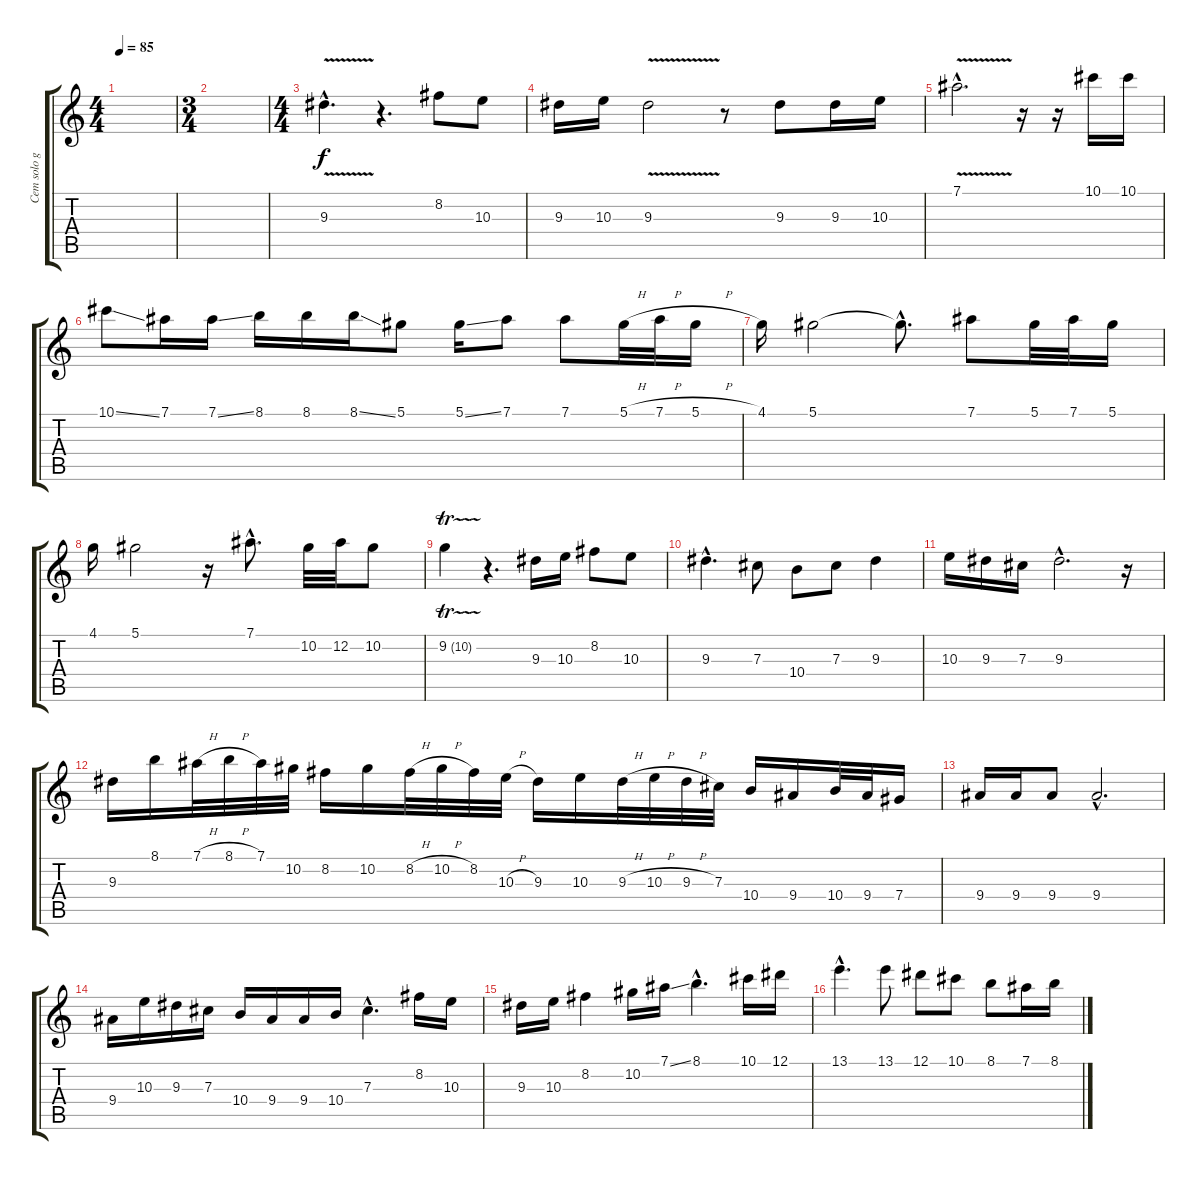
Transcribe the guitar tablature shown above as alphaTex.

\track ("Cem solo gitar" "Cem solo g") {instrument acousticguitarsteel}
\staff {score tabs}
\tuning (Eb4 Bb3 Gb3 Db3 Ab2 Eb2) {hide}
\ts (4 4)
\tempo 85
\clef g2
\ks c
|
\ts (3 4)
|
\ts (4 4)
9.3{v hac}.4{d volume 16} r.4{d} 8.2.8 10.3.8 |
9.3.16 10.3.16 9.3{v}.2 r.8 9.3.8 9.3.16 10.3.16 |
7.1{v hac}.2{d} r.16 r.16 10.1.16 10.1.16 |
10.1{ss}.8 7.1.16 7.1{ss}.16 8.1.16 8.1.16 8.1{ss}.16 5.1.8 5.1{ss}.16 7.1.8 7.1.8 5.1{h}.32 7.1{h}.32 5.1{h}.16 |
4.1.16 5.1.2 5.1{hac t}.8{d} 7.1.8 5.1.32 7.1.32 5.1.16 |
4.1.16 5.1.2 r.16 7.1{hac}.8{d} 10.2.32 12.2.32 10.2.8 |
9.2{tr (10 32)}.4 r.4{d} 9.3.16 10.3.16 8.2.8 10.3.8 |
9.3{hac}.4{d} 7.3.8 10.4.8 7.3.8 9.3.4 |
10.3.16 9.3.16 7.3.16 9.3{hac}.2{d} r.16 |
9.3.16 8.1.16 7.1{h}.32 8.1{h}.32 7.1.32 10.2.32 8.2.16 10.2.16 8.2{h}.32 10.2{h}.32 8.2.32 10.3{h}.32 9.3.16 10.3.16 9.3{h}.32 10.3{h}.32 9.3{h}.32 7.3.32 10.4.16 9.4.16 10.4.32 9.4.32 7.4.16 |
9.4.16 9.4.16 9.4.8 9.4{hac}.2{d} |
9.4.16 10.3.16 9.3.16 7.3.16 10.4.16 9.4.16 9.4.16 10.4.16 7.3{hac}.4{d} 8.2.16 10.3.16 |
9.3.16 10.3.16 8.2.4 10.2.16 7.1{ss}.16 8.1{hac}.4{d} 10.1.16 12.1.16 |
13.1{hac}.4{d} 13.1.8 12.1.8 10.1.8 8.1.8 7.1.16 8.1.16
